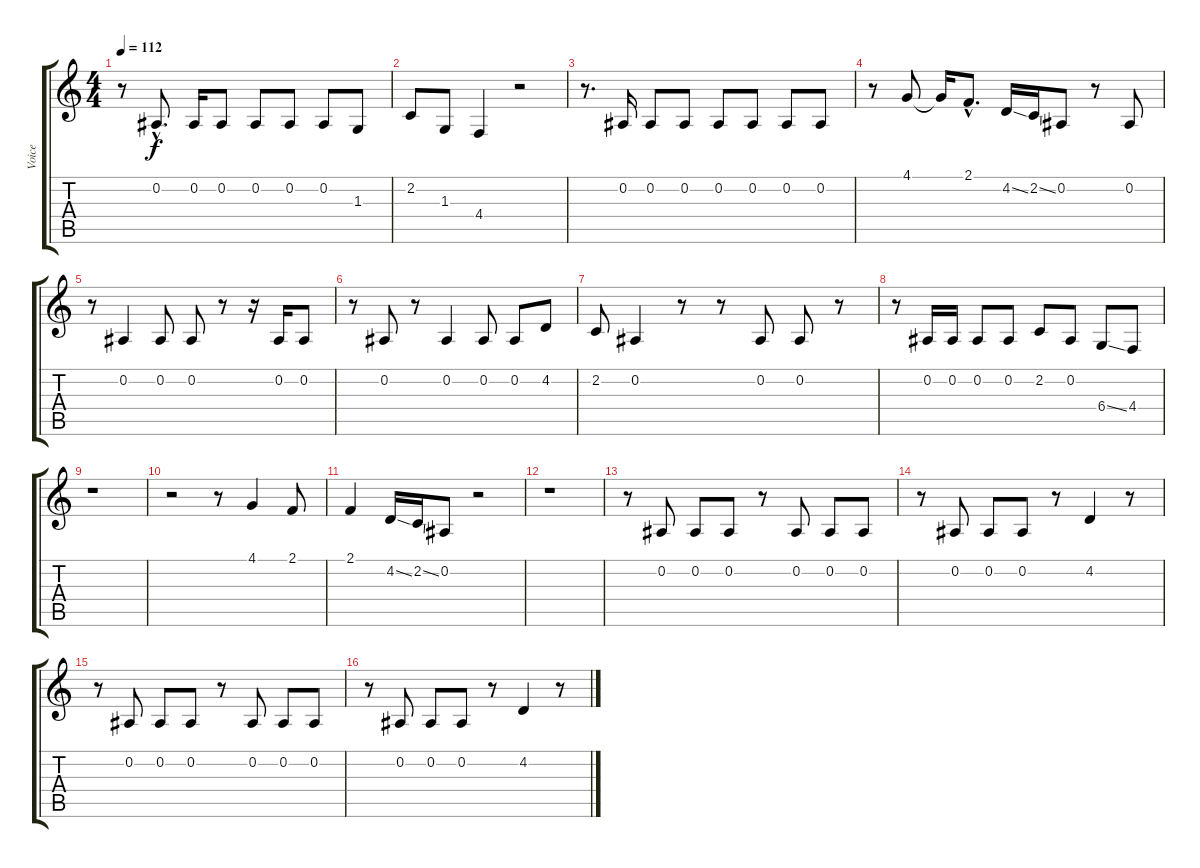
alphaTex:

\track ("Voice" "Voice") {instrument clarinet}
\staff {score tabs}
\tuning (Eb4 Bb3 Gb3 Db3 Ab2 Eb2) {hide}
\ts (4 4)
\tempo 112
\clef g2
\ks c
r.8{dy f} 0.2{hac}.8{d} 0.2.16 0.2.8 0.2.8 0.2.8 0.2.8 1.3.8 |
2.2.8 1.3.8 4.4.4 r.2 |
r.8{d} 0.2.16 0.2.8 0.2.8 0.2.8 0.2.8 0.2.8 0.2.8 |
r.8 4.1.8 4.1{t}.16 2.1{hac}.8{d} 4.2{ss}.16 2.2{ss}.16 0.2.8 r.8 0.2.8 |
r.8 0.2.4 0.2.8 0.2.8 r.8 r.16 0.2.16 0.2.8 |
r.8 0.2.8 r.8 0.2.4 0.2.8 0.2.8 4.2.8 |
2.2.8 0.2.4 r.8 r.8 0.2.8 0.2.8 r.8 |
r.8 0.2.16 0.2.16 0.2.8 0.2.8 2.2.8 0.2.8 6.4{ss}.8 4.4.8 |
r.1 |
r.2 r.8 4.1.4 2.1.8 |
2.1.4 4.2{ss}.16 2.2{ss}.16 0.2.8 r.2 |
r.1 |
r.8 0.2.8 0.2.8 0.2.8 r.8 0.2.8 0.2.8 0.2.8 |
r.8 0.2.8 0.2.8 0.2.8 r.8 4.2.4 r.8 |
r.8 0.2.8 0.2.8 0.2.8 r.8 0.2.8 0.2.8 0.2.8 |
r.8 0.2.8 0.2.8 0.2.8 r.8 4.2.4 r.8
